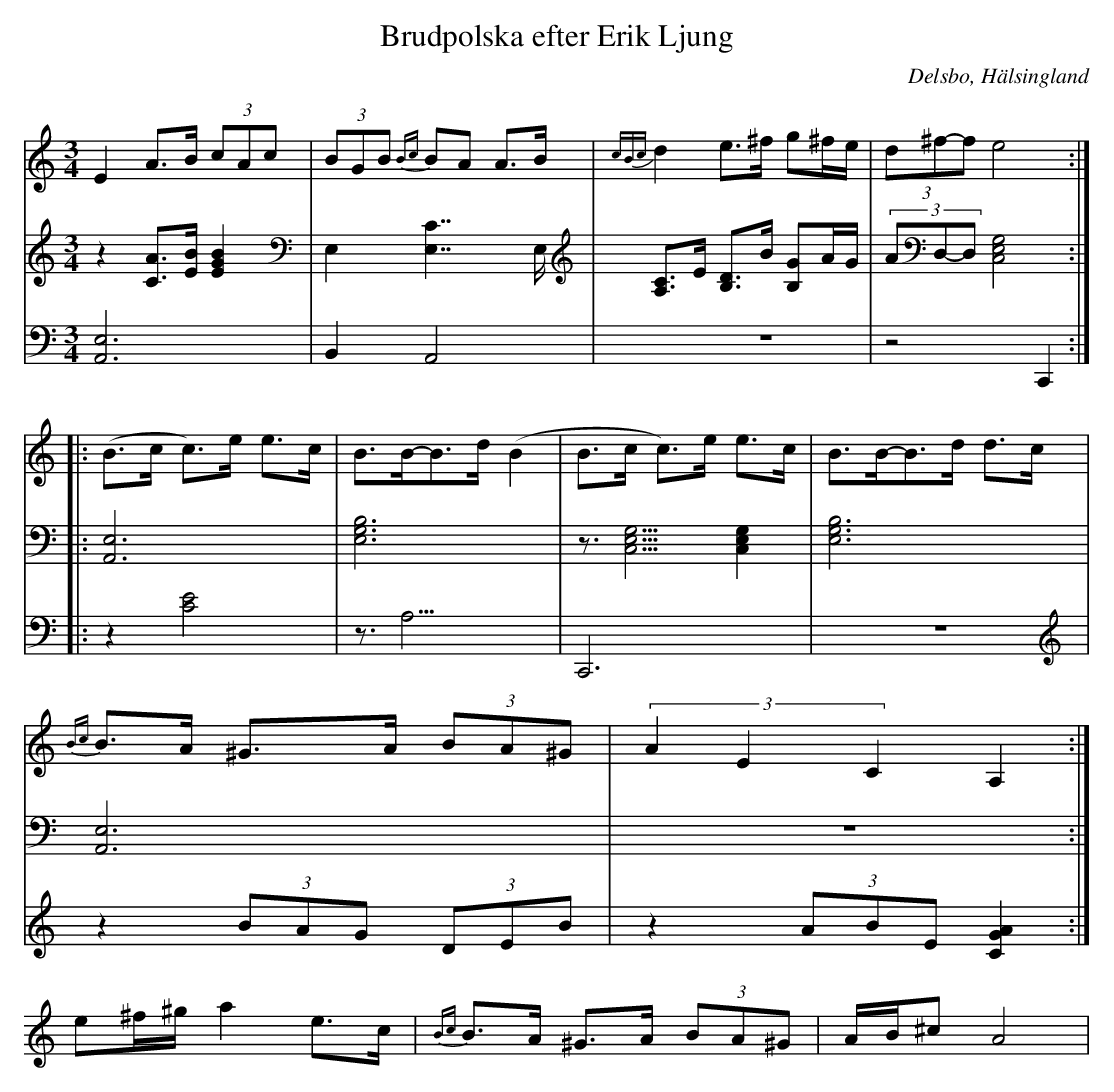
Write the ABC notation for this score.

X:1
T: Brudpolska efter Erik Ljung
Q: 105
O: Delsbo, Hälsingland
M: 3/4
L: 1/8
K: Am
V:1
V:2
V:3 Merge
V:1
E2 A>B (3cAc| (3BGB {Bc}BA A>B|{cBc}d2 e>^f g^f/e/|(3d^f-f e4 :|
|:(B>c c)>e e>c|B>B-B>d (B2|B>c c)>e e>c|B>B-B>d d>c|
{Bc}B>A ^G>A (3BA^G|(3A2E2C2 A,2:|
e^f/^g/ a2 e>c|{Bc}B>A ^G>A (3BA^G|A/B/^c A4|
V:2
z2 [AC]>[BE] [B2E2G2]|E,2 [C7/2E,7/2]E,/|[A,C]>E [B,D]>B [B,G]A/G/|(3AD,-D, [E,4G,4C,4]:|
|:[A,,6E,6]|[E,6G,6B,6]|z3/2[E,5/2G,5/2C,5/2] [E,2G,2C,2]|[E,6G,6B,6]|
[A,,6E,6]|z6:|
V:3
[A,,6E,6]|B,,2 A,,4|z6|z4 C,,2:|
|:z2 [C4E4]|z3<A,3|C,,6|z6|
z2 (3BAG (3DEB|z2 (3ABE [G2A2C2]:|
